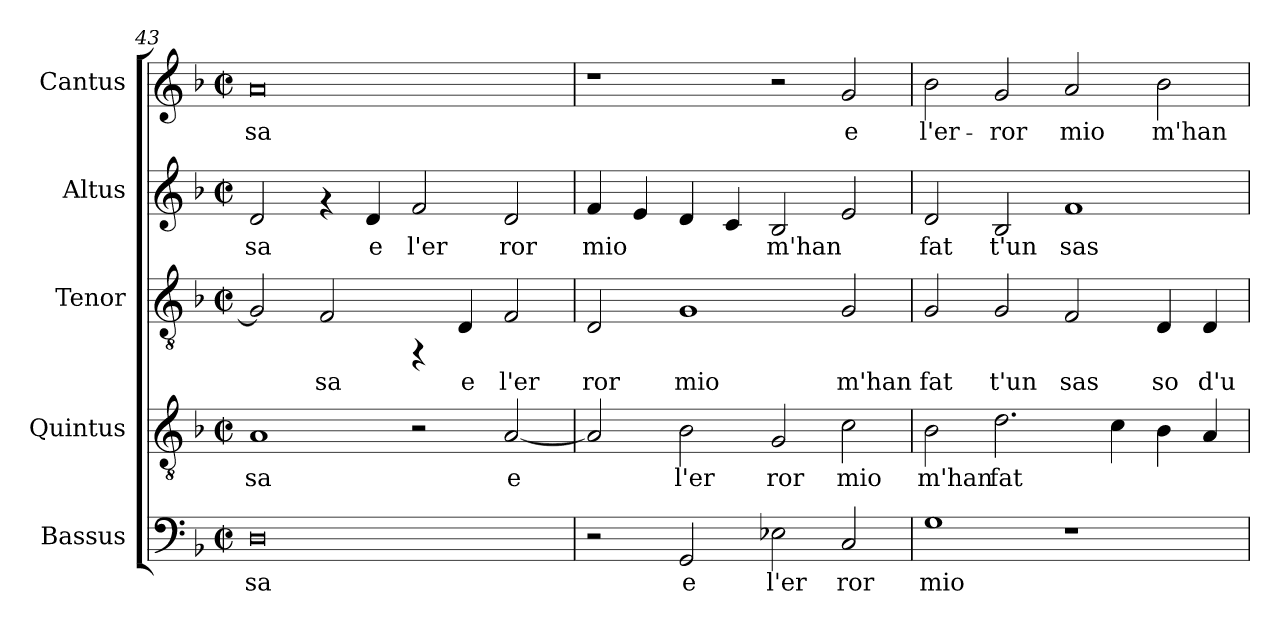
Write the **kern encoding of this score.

**kern	**text	**kern	**text	**kern	**text	**kern	**text	**kern	**text
*part5	*part5	*part4	*part4	*part3	*part3	*part2	*part2	*part1	*part1
*staff5	*staff5	*staff4	*staff4	*staff3	*staff3	*staff2	*staff2	*staff1	*staff1
*I"Bassus	*	*I"Quintus	*	*I"Tenor	*	*I"Altus	*	*I"Cantus	*
*clefF4	*	*clefGv2	*	*clefGv2	*	*clefG2	*	*clefG2	*
*k[b-]	*	*k[b-]	*	*k[b-]	*	*k[b-]	*	*k[b-]	*
*F:	*	*F:	*	*F:	*	*F:	*	*F:	*
*M2/2	*	*M2/2	*	*M2/2	*	*M2/2	*	*M2/2	*
*met(c|)	*	*met(c|)	*	*met(c|)	*	*met(c|)	*	*met(c|)	*
=43	=43	=43	=43	=43	=43	=43	=43	=43	=43
!	!LO:LY:b	!	!LO:LY:b:cj	!	!LO:LY:b:cj	!	!LO:LY:b	!	!LO:LY:b:cj
0D	sa	1A	sa	2G/]	.	2d/	sa	0a	-sa
!	!	!	!	!	!LO:LY:b:cj	!	!	!	!
.	.	.	.	2F/	sa	4rf	.	.	.
!	!	!	!	!	!	!	!LO:LY:b	!	!
.	.	.	.	.	.	4d/	e	.	.
!	!	!	!	!	!	!	!LO:LY:b	!	!
.	.	2r	.	4rFF	.	2f/	l'er	.	.
!	!	!	!	!	!LO:LY:b:cj	!	!	!	!
.	.	.	.	4D/	e	.	.	.	.
!	!	!	!LO:LY:b:cj	!	!LO:LY:b:cj	!	!LO:LY:b	!	!
.	.	[<2A/	e	2F/	l'er	2d/	ror	.	.
=44	=44	=44	=44	=44	=44	=44	=44	=44	=44
!	!	!	!LO:LY:b:cj	!	!LO:LY:b:cj	!	!LO:LY:b	!	!
2r	.	2A/]	.	2D/	ror	4f/	mio	1r	.
!	!	!	!	!	!	!	!LO:LY:b	!	!
.	.	.	.	.	.	4e/	.	.	.
!	!LO:LY:b	!	!LO:LY:b:cj	!	!LO:LY:b:cj	!	!LO:LY:b	!	!
2GG/	e	2B-\	l'er	1G	mio	4d/	.	.	.
!	!	!	!	!	!	!	!LO:LY:b	!	!
.	.	.	.	.	.	4c/	.	.	.
!	!LO:LY:b	!	!LO:LY:b:cj	!	!	!	!LO:LY:b	!	!
2E-X\	l'er	2G/	ror	.	.	2B-/	m'han	2r	.
!	!LO:LY:b	!	!LO:LY:b:cj	!	!LO:LY:b:cj	!	!LO:LY:b	!	!LO:LY:b:cj
2C/	ror	2c\	mio	2G/	m'han	2e/	.	2g/	e
=45	=45	=45	=45	=45	=45	=45	=45	=45	=45
!	!LO:LY:b	!	!LO:LY:b:cj	!	!LO:LY:b:cj	!	!LO:LY:b	!	!LO:LY:b:cj
1G	mio	2B-\	m'han	2G/	fat	2d/	fat	2b-\	l'er-
!	!	!	!LO:LY:b:cj	!	!LO:LY:b:cj	!	!LO:LY:b	!	!LO:LY:b:cj
.	.	2.d\	fat	2G/	t'un	2B-/	t'un	2g/	-ror
!	!	!	!	!	!LO:LY:b:cj	!	!LO:LY:b	!	!LO:LY:b:cj
1r	.	.	.	2F/	sas	1f	sas	2a/	mio
!	!	!	!LO:LY:b:cj	!	!	!	!	!	!
.	.	4c\	.	.	.	.	.	.	.
!	!	!	!LO:LY:b:cj	!	!LO:LY:b:cj	!	!	!	!LO:LY:b:cj
.	.	4B-\	.	4D/	so	.	.	2b-\	m'han
!	!	!	!LO:LY:b:cj	!	!LO:LY:b:cj	!	!	!	!
.	.	4A/	.	4D/	d'u	.	.	.	.
=	=	=	=	=	=	=	=	=	=
*-	*-	*-	*-	*-	*-	*-	*-	*-	*-
